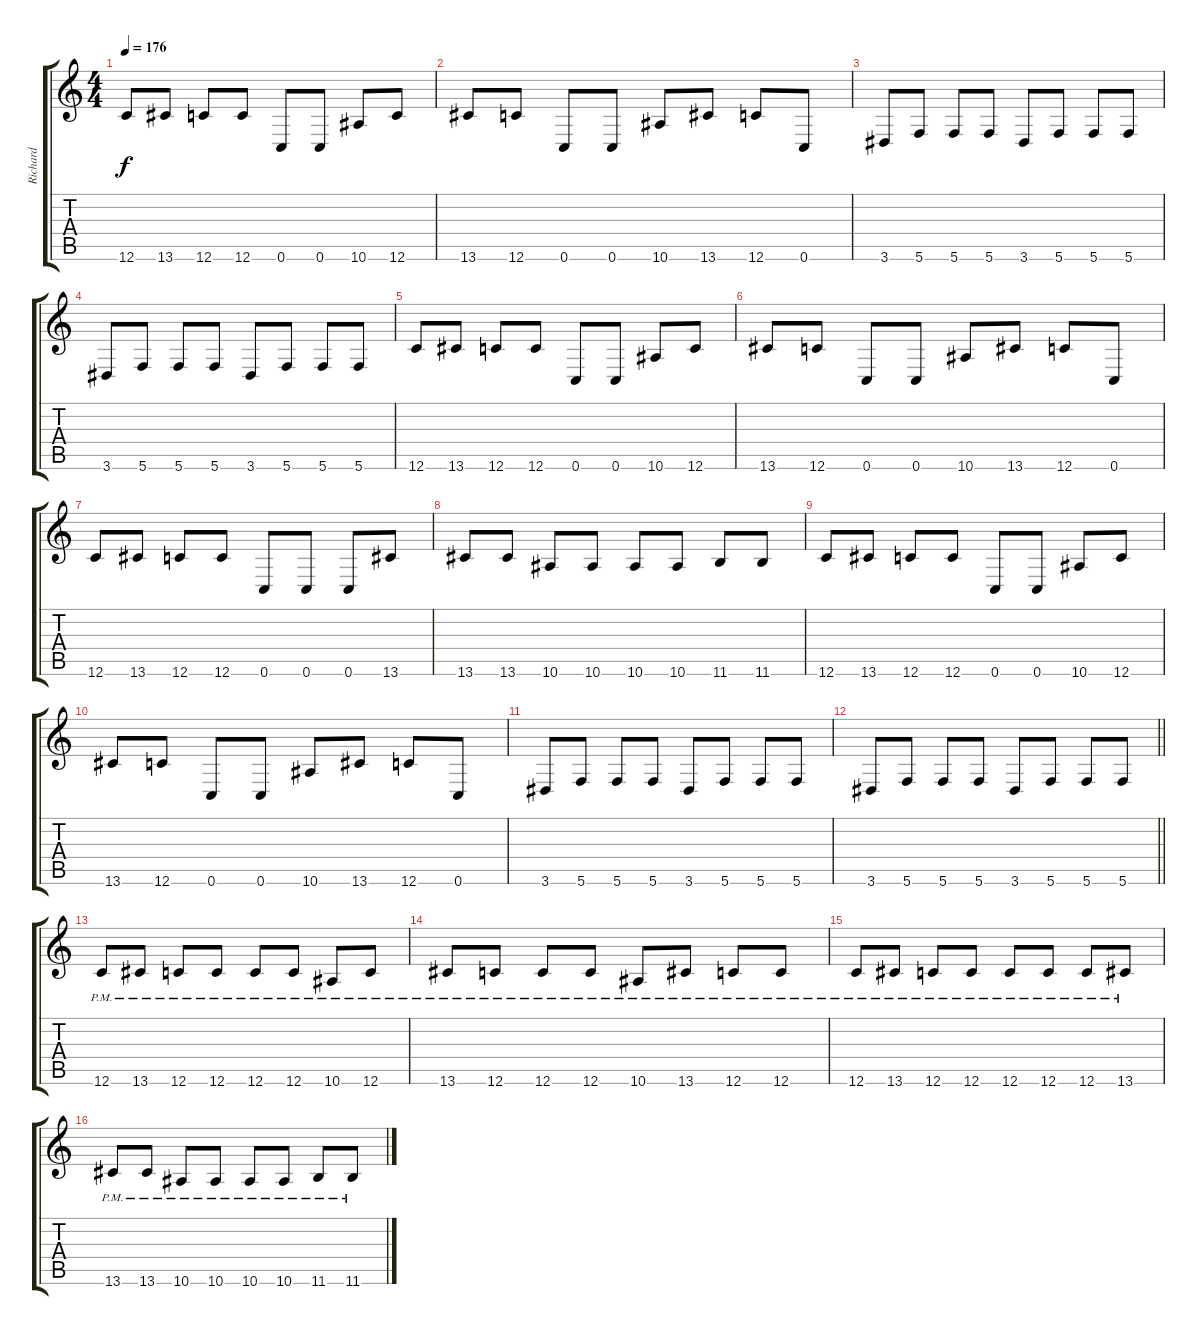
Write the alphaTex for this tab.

\track ("Richard" "Richard") {instrument distortionguitar}
\staff {score tabs}
\tuning (D4 A3 F3 C3 G2 C2) {hide}
\ts (4 4)
\tempo 176
\clef g2
\ks c
12.6.8{dy f} 13.6.8 12.6.8 12.6.8 0.6.8 0.6.8 10.6.8 12.6.8 |
13.6.8 12.6.8 0.6.8 0.6.8 10.6.8 13.6.8 12.6.8 0.6.8 |
3.6.8 5.6.8 5.6.8 5.6.8 3.6.8 5.6.8 5.6.8 5.6.8 |
3.6.8 5.6.8 5.6.8 5.6.8 3.6.8 5.6.8 5.6.8 5.6.8 |
12.6.8 13.6.8 12.6.8 12.6.8 0.6.8 0.6.8 10.6.8 12.6.8 |
13.6.8 12.6.8 0.6.8 0.6.8 10.6.8 13.6.8 12.6.8 0.6.8 |
12.6.8 13.6.8 12.6.8 12.6.8 0.6.8 0.6.8 0.6.8 13.6.8 |
13.6.8 13.6.8 10.6.8 10.6.8 10.6.8 10.6.8 11.6.8 11.6.8 |
12.6.8 13.6.8 12.6.8 12.6.8 0.6.8 0.6.8 10.6.8 12.6.8 |
13.6.8 12.6.8 0.6.8 0.6.8 10.6.8 13.6.8 12.6.8 0.6.8 |
3.6.8 5.6.8 5.6.8 5.6.8 3.6.8 5.6.8 5.6.8 5.6.8 |
\barLineRight lightlight
3.6.8 5.6.8 5.6.8 5.6.8 3.6.8 5.6.8 5.6.8 5.6.8 |
12.6{pm}.8 13.6{pm}.8 12.6{pm}.8 12.6{pm}.8 12.6{pm}.8 12.6{pm}.8 10.6{pm}.8 12.6{pm}.8 |
13.6{pm}.8 12.6{pm}.8 12.6{pm}.8 12.6{pm}.8 10.6{pm}.8 13.6{pm}.8 12.6{pm}.8 12.6{pm}.8 |
12.6{pm}.8 13.6{pm}.8 12.6{pm}.8 12.6{pm}.8 12.6{pm}.8 12.6{pm}.8 12.6{pm}.8 13.6{pm}.8 |
13.6{pm}.8 13.6{pm}.8 10.6{pm}.8 10.6{pm}.8 10.6{pm}.8 10.6{pm}.8 11.6{pm}.8 11.6{pm}.8
